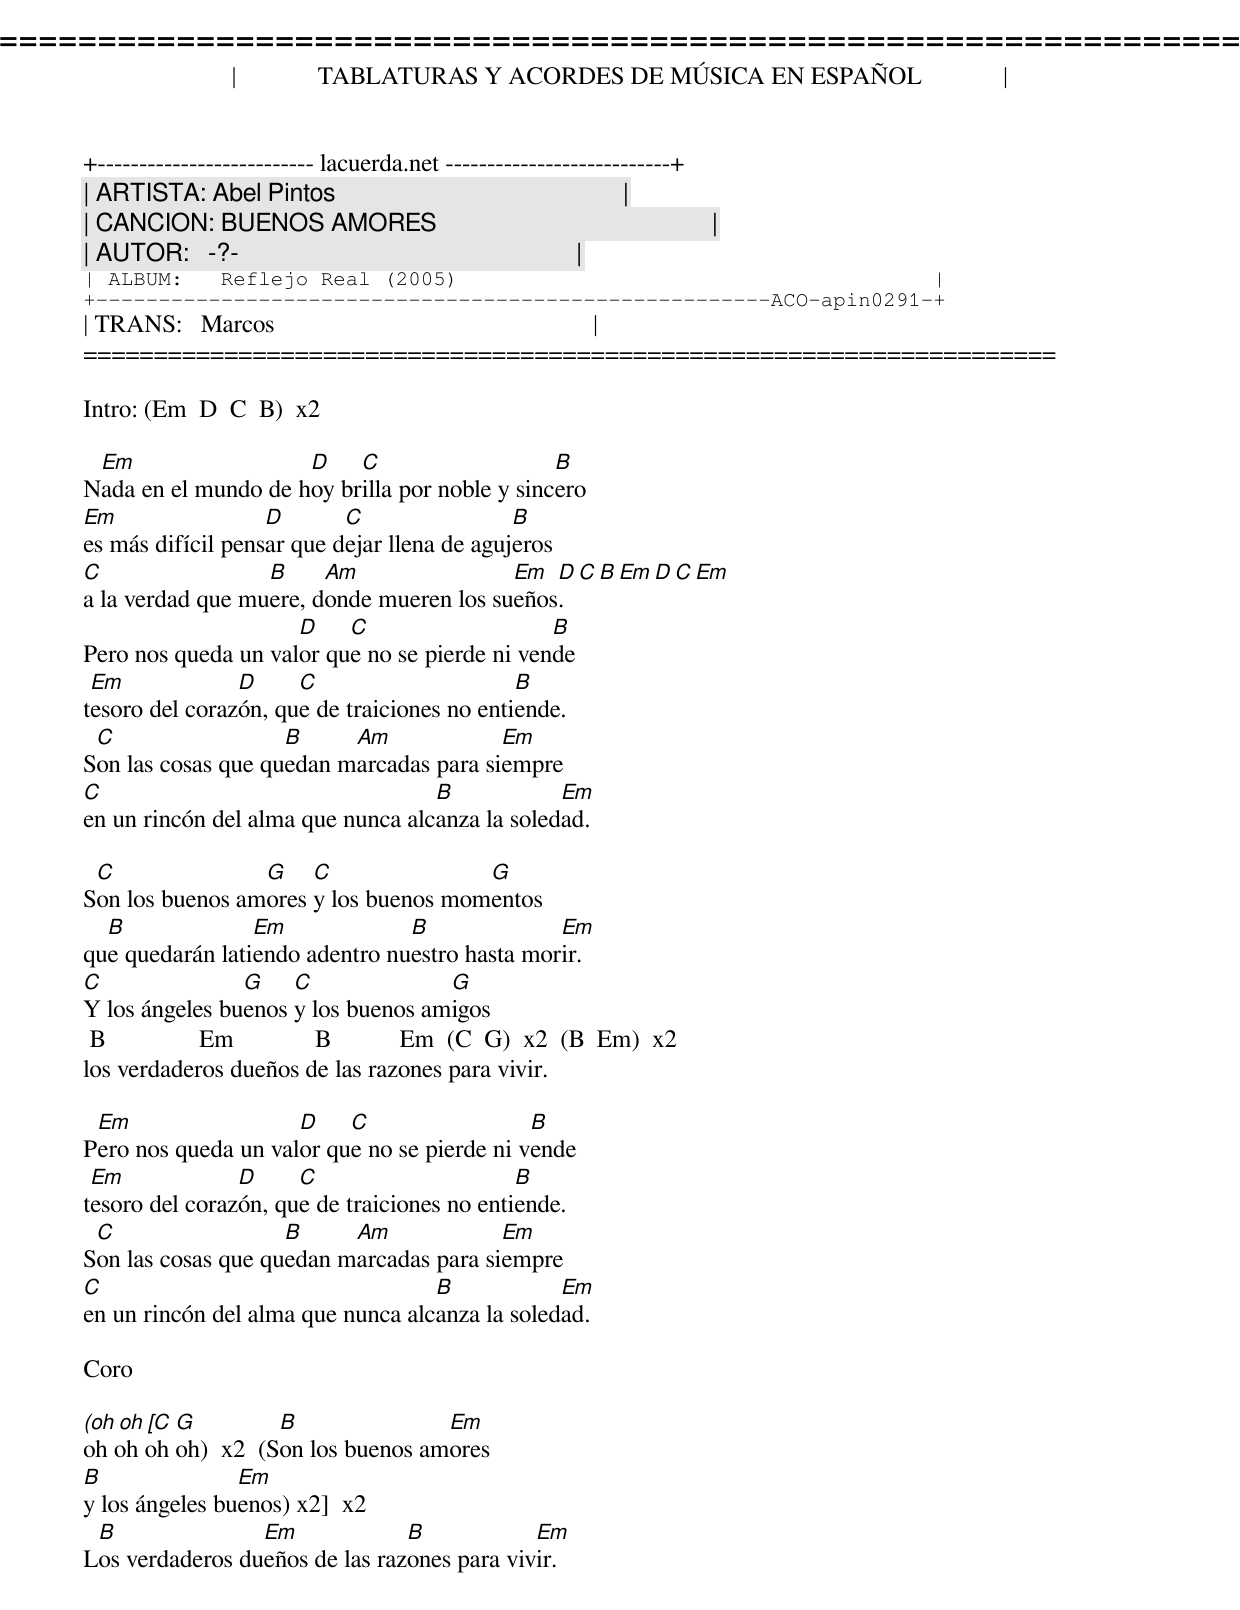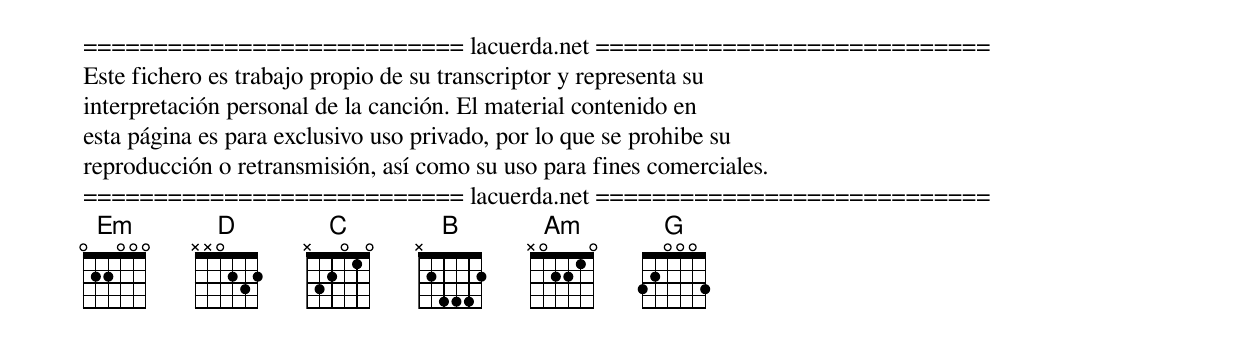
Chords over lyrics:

=====================================================================
|             TABLATURAS Y ACORDES DE MÚSICA EN ESPAÑOL             |
+-------------------------- lacuerda.net ---------------------------+
| ARTISTA: Abel Pintos                                              |
| CANCION: BUENOS AMORES                                            |
| AUTOR:   -?-                                                      |
| ALBUM:   Reflejo Real (2005)                                      |
+------------------------------------------------------ACO-apin0291-+
| TRANS:   Marcos                                                   |
=====================================================================

Intro: (Em  D  C  B)  x2

 Em                  D    C                    B
Nada en el mundo de hoy brilla por noble y sincero
Em                 D       C                 B
es más difícil pensar que dejar llena de agujeros
C                 B     Am                Em  D  C  B  Em  D  C  Em
a la verdad que muere, donde mueren los sueños.
                     D    C                    B
Pero nos queda un valor que no se pierde ni vende
 Em             D     C                      B
tesoro del corazón, que de traiciones no entiende.
 C                  B     Am             Em
Son las cosas que quedan marcadas para siempre
C                                  B            Em
en un rincón del alma que nunca alcanza la soledad.

 C               G    C               G
Son los buenos amores y los buenos momentos
  B              Em             B              Em
que quedarán latiendo adentro nuestro hasta morir.
C               G    C              G
Y los ángeles buenos y los buenos amigos
 B               Em             B           Em  (C  G)  x2  (B  Em)  x2
los verdaderos dueños de las razones para vivir.

 Em                  D    C                  B
Pero nos queda un valor que no se pierde ni vende
 Em             D     C                      B
tesoro del corazón, que de traiciones no entiende.
 C                  B     Am             Em
Son las cosas que quedan marcadas para siempre
C                                  B            Em
en un rincón del alma que nunca alcanza la soledad.

Coro

        C        G          B               Em
[(oh oh oh oh oh oh)  x2  (Son los buenos amores
B               Em
y los ángeles buenos) x2]  x2
 B               Em             B            Em
Los verdaderos dueños de las razones para vivir.


=========================== lacuerda.net ============================
Este fichero es trabajo propio de su transcriptor y representa su
interpretación personal de la canción. El material contenido en
esta página es para exclusivo uso privado, por lo que se prohibe su
reproducción o retransmisión, así como su uso para fines comerciales.
=========================== lacuerda.net ============================
